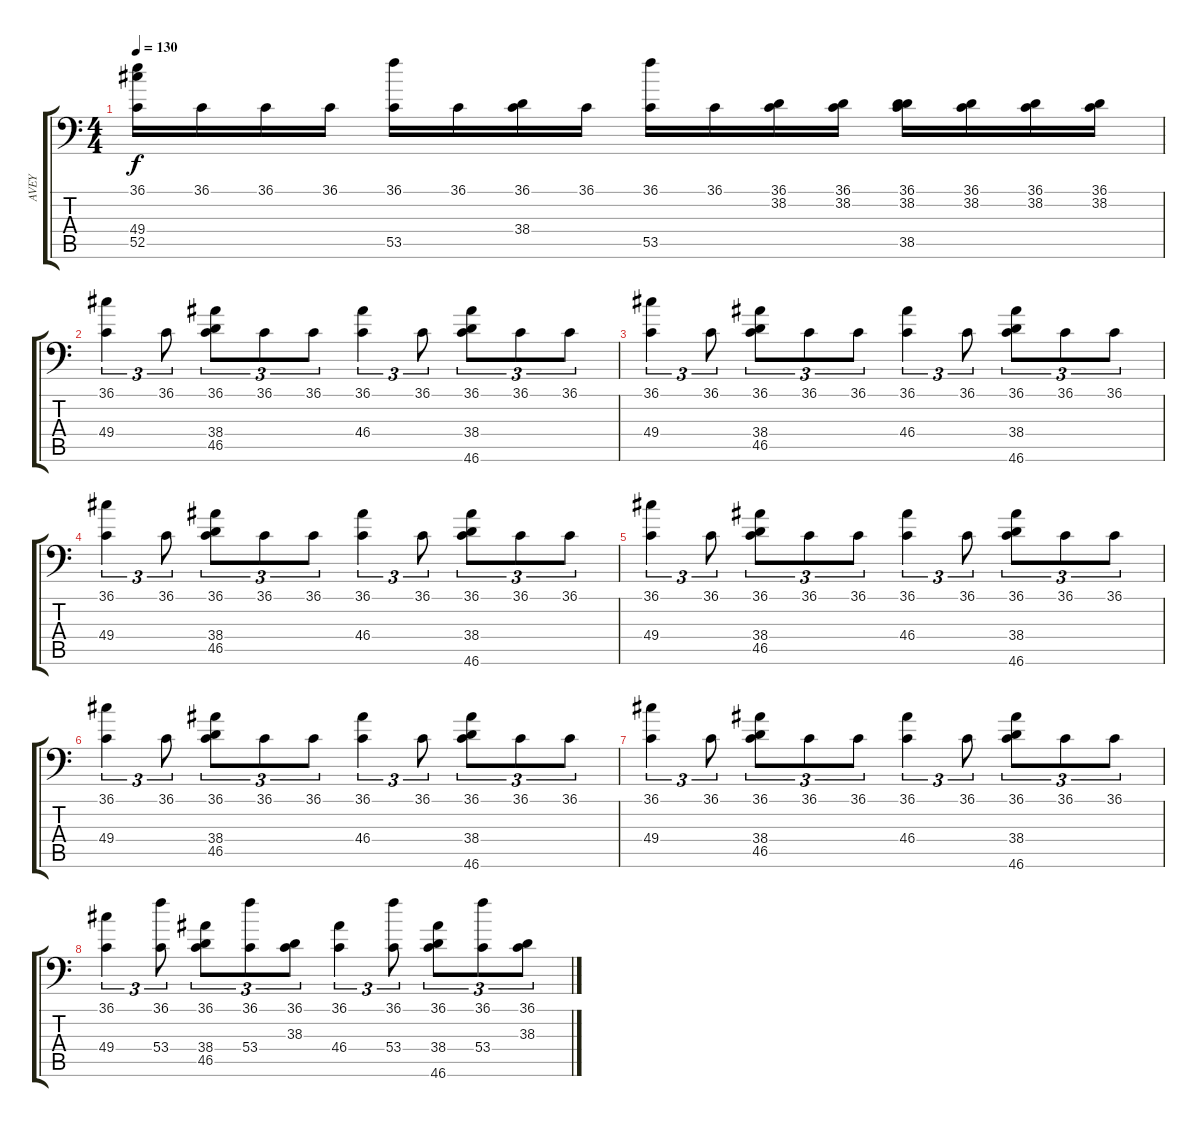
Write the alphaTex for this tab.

\track ("AVEY" "AVEY") {instrument acousticgrandpiano}
\staff {score tabs}
\tuning (C-1 C-1 C-1 C-1 C-1 C-1) {hide}
\ts (4 4)
\tempo 130
\clef f4
\ks c
(36.1 49.4 52.5).16{dy f} 36.1.16 36.1.16 36.1.16 (36.1 53.5).16 36.1.16 (36.1 38.4).16 36.1.16 (36.1 53.5).16 36.1.16 (36.1 38.2).16 (36.1 38.2).16 (36.1 38.2 38.5).16 (36.1 38.2).16 (36.1 38.2).16 (36.1 38.2).16 |
(36.1 49.4).4{tu (3 2)} 36.1.8{tu (3 2)} (36.1 38.4 46.5).8{tu (3 2)} 36.1.8{tu (3 2)} 36.1.8{tu (3 2)} (36.1 46.4).4{tu (3 2)} 36.1.8{tu (3 2)} (36.1 38.4 46.6).8{tu (3 2)} 36.1.8{tu (3 2)} 36.1.8{tu (3 2)} |
(36.1 49.4).4{tu (3 2)} 36.1.8{tu (3 2)} (36.1 38.4 46.5).8{tu (3 2)} 36.1.8{tu (3 2)} 36.1.8{tu (3 2)} (36.1 46.4).4{tu (3 2)} 36.1.8{tu (3 2)} (36.1 38.4 46.6).8{tu (3 2)} 36.1.8{tu (3 2)} 36.1.8{tu (3 2)} |
(36.1 49.4).4{tu (3 2)} 36.1.8{tu (3 2)} (36.1 38.4 46.5).8{tu (3 2)} 36.1.8{tu (3 2)} 36.1.8{tu (3 2)} (36.1 46.4).4{tu (3 2)} 36.1.8{tu (3 2)} (36.1 38.4 46.6).8{tu (3 2)} 36.1.8{tu (3 2)} 36.1.8{tu (3 2)} |
(36.1 49.4).4{tu (3 2)} 36.1.8{tu (3 2)} (36.1 38.4 46.5).8{tu (3 2)} 36.1.8{tu (3 2)} 36.1.8{tu (3 2)} (36.1 46.4).4{tu (3 2)} 36.1.8{tu (3 2)} (36.1 38.4 46.6).8{tu (3 2)} 36.1.8{tu (3 2)} 36.1.8{tu (3 2)} |
(36.1 49.4).4{tu (3 2)} 36.1.8{tu (3 2)} (36.1 38.4 46.5).8{tu (3 2)} 36.1.8{tu (3 2)} 36.1.8{tu (3 2)} (36.1 46.4).4{tu (3 2)} 36.1.8{tu (3 2)} (36.1 38.4 46.6).8{tu (3 2)} 36.1.8{tu (3 2)} 36.1.8{tu (3 2)} |
(36.1 49.4).4{tu (3 2)} 36.1.8{tu (3 2)} (36.1 38.4 46.5).8{tu (3 2)} 36.1.8{tu (3 2)} 36.1.8{tu (3 2)} (36.1 46.4).4{tu (3 2)} 36.1.8{tu (3 2)} (36.1 38.4 46.6).8{tu (3 2)} 36.1.8{tu (3 2)} 36.1.8{tu (3 2)} |
(36.1 49.4).4{tu (3 2)} (36.1 53.4).8{tu (3 2)} (36.1 38.4 46.5).8{tu (3 2)} (36.1 53.4).8{tu (3 2)} (36.1 38.3).8{tu (3 2)} (36.1 46.4).4{tu (3 2)} (36.1 53.4).8{tu (3 2)} (36.1 38.4 46.6).8{tu (3 2)} (36.1 53.4).8{tu (3 2)} (36.1 38.3).8{tu (3 2)}
